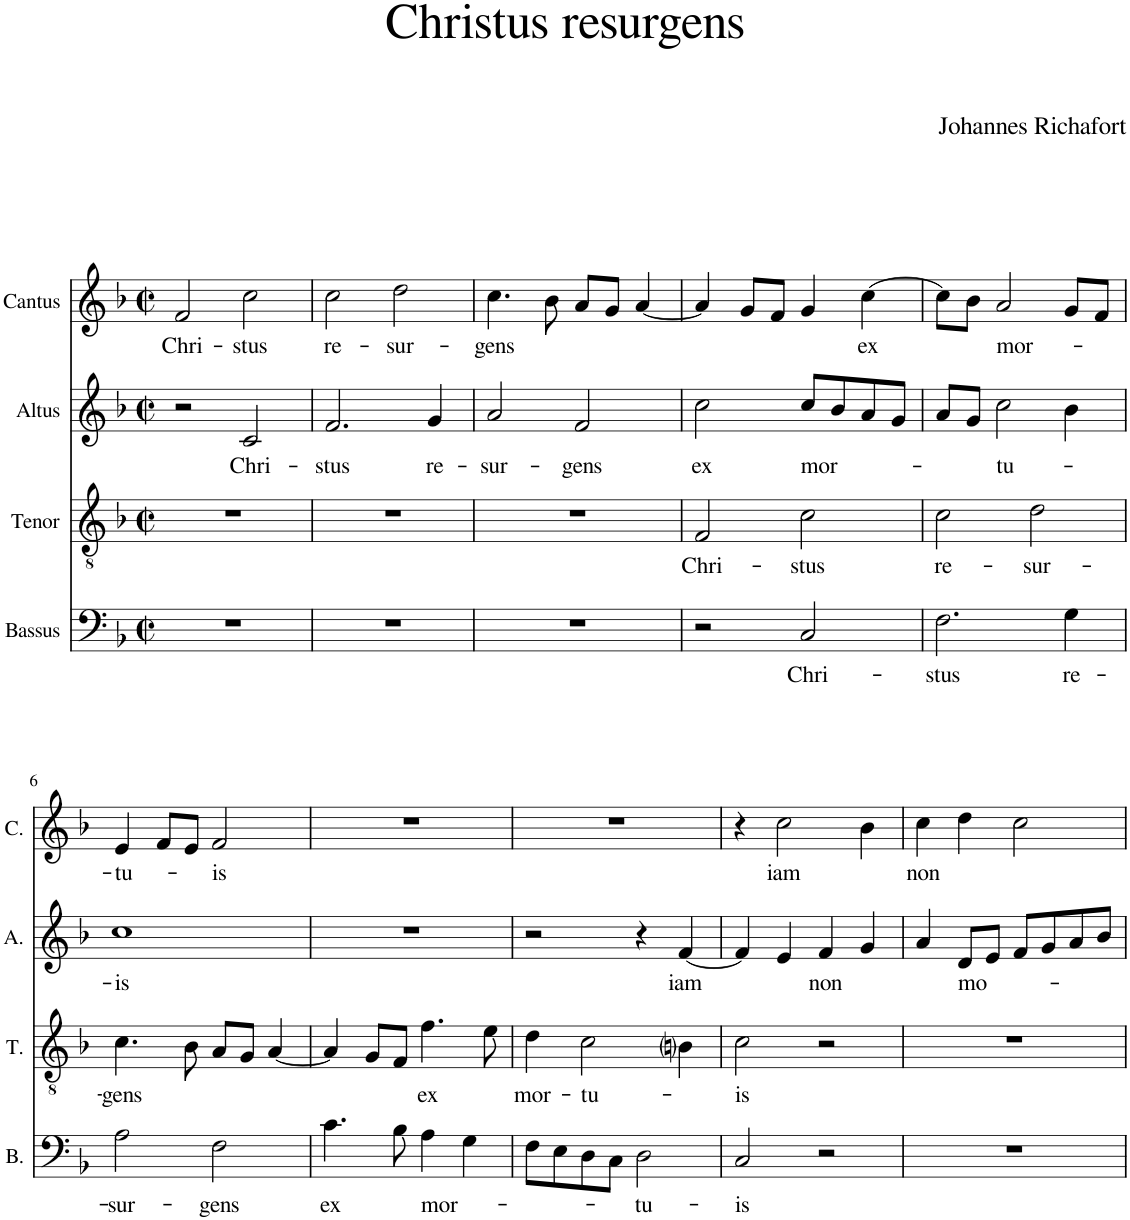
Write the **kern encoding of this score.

**kern	**text	**kern	**text	**kern	**text	**kern	**text
*part4	*part4	*part3	*part3	*part2	*part2	*part1	*part1
*staff4	*staff4	*staff3	*staff3	*staff2	*staff2	*staff1	*staff1
*I"Bassus	*	*I"Tenor	*	*I"Altus	*	*I"Cantus	*
*I'B.	*	*I'T.	*	*I'A.	*	*I'C.	*
*clefF4	*	*clefGv2	*	*clefG2	*	*clefG2	*
*k[b-]	*	*k[b-]	*	*k[b-]	*	*k[b-]	*
*M2/2	*	*M2/2	*	*M2/2	*	*M2/2	*
*met(c|)	*	*met(c|)	*	*met(c|)	*	*met(c|)	*
=1	=1	=1	=1	=1	=1	=1	=1
!	!	!	!	!	!	!	!LO:LY:b
1r	.	1r	.	2r	.	2f/	Chri-
!	!	!	!	!	!LO:LY:b	!	!LO:LY:b
.	.	.	.	2c/	Chri-	2cc\	-stus
=2	=2	=2	=2	=2	=2	=2	=2
!	!	!	!	!	!LO:LY:b	!	!LO:LY:b
1r	.	1r	.	2.f/	-stus	2cc\	re-
!	!	!	!	!	!	!	!LO:LY:b
.	.	.	.	.	.	2dd\	-sur-
!	!	!	!	!	!LO:LY:b	!	!
.	.	.	.	4g/	re-	.	.
=3	=3	=3	=3	=3	=3	=3	=3
!	!	!	!	!	!LO:LY:b	!	!LO:LY:b
1r	.	1r	.	2a/	-sur-	4.cc\	-gens
.	.	.	.	.	.	8b-\	.
!	!	!	!	!	!LO:LY:b	!	!
.	.	.	.	2f/	-gens	8a/L	.
.	.	.	.	.	.	8g/J	.
.	.	.	.	.	.	[4a/	.
=4	=4	=4	=4	=4	=4	=4	=4
!	!	!	!LO:LY:b	!	!LO:LY:b	!	!
2r	.	2F/	Chri-	2cc\	ex	4a/]	.
.	.	.	.	.	.	8g/L	.
.	.	.	.	.	.	8f/J	.
!	!LO:LY:b	!	!LO:LY:b	!	!LO:LY:b	!	!
2C/	Chri-	2c\	-stus	8cc/L	mor-	4g/	.
.	.	.	.	8b-/	.	.	.
!	!	!	!	!	!	!	!LO:LY:b
.	.	.	.	8a/	.	[4cc\	ex
.	.	.	.	8g/J	.	.	.
=5	=5	=5	=5	=5	=5	=5	=5
!	!LO:LY:b	!	!LO:LY:b	!	!	!	!
2.F\	-stus	2c\	re-	8a/L	.	8cc\L]	.
.	.	.	.	8g/J	.	8b-\J	.
!	!	!	!	!	!LO:LY:b	!	!LO:LY:b
.	.	.	.	2cc\	-tu-	2a/	mor-
!	!	!	!LO:LY:b	!	!	!	!
.	.	2d\	-sur-	.	.	.	.
!	!LO:LY:b	!	!	!	!	!	!
4G\	re-	.	.	4b-\	.	8g/L	.
.	.	.	.	.	.	8f/J	.
!!LO:LB:g=z
=6	=6	=6	=6	=6	=6	=6	=6
!	!LO:LY:b	!	!LO:LY:b	!	!LO:LY:b	!	!LO:LY:b
2A\	-sur-	4.c\	-gens	1cc	-is	4e/	-tu-
.	.	.	.	.	.	8f/L	.
.	.	8B-\	.	.	.	8e/J	.
!	!LO:LY:b	!	!	!	!	!	!LO:LY:b
2F\	-gens	8A/L	.	.	.	2f/	-is
.	.	8G/J	.	.	.	.	.
.	.	[4A/	.	.	.	.	.
=7	=7	=7	=7	=7	=7	=7	=7
!	!LO:LY:b	!	!	!	!	!	!
4.c\	ex	4A/]	.	1r	.	1r	.
.	.	8G/L	.	.	.	.	.
8B-\	.	8F/J	.	.	.	.	.
!	!LO:LY:b	!	!LO:LY:b	!	!	!	!
4A\	mor-	4.f\	ex	.	.	.	.
4G\	.	.	.	.	.	.	.
.	.	8e\	.	.	.	.	.
=8	=8	=8	=8	=8	=8	=8	=8
!	!	!	!LO:LY:b	!	!	!	!
8F\L	.	4d\	mor-	2r	.	1r	.
8E\	.	.	.	.	.	.	.
!	!	!	!LO:LY:b	!	!	!	!
8D\	.	2c\	-tu-	.	.	.	.
8C\J	.	.	.	.	.	.	.
!	!LO:LY:b	!	!	!	!	!	!
2D\	tu-	.	.	4r	.	.	.
!	!	!	!	!	!LO:LY:b	!	!
.	.	4Bni\	.	[4f/	iam	.	.
=9	=9	=9	=9	=9	=9	=9	=9
!	!LO:LY:b	!	!LO:LY:b	!	!	!	!
2C/	is	2c\	-is	4f/]	.	4r	.
!	!	!	!	!	!	!	!LO:LY:b
.	.	.	.	4e/	.	2cc\	iam
!	!	!	!	!	!LO:LY:b	!	!
2r	.	2r	.	4f/	non	.	.
.	.	.	.	4g/	.	4b-\	.
=10	=10	=10	=10	=10	=10	=10	=10
!	!	!	!	!	!	!	!LO:LY:b
1r	.	1r	.	4a/	.	4cc\	non
!	!	!	!	!	!LO:LY:b	!	!
.	.	.	.	8d/L	mo-	4dd\	.
.	.	.	.	8e/J	.	.	.
.	.	.	.	8f/L	.	2cc\	.
.	.	.	.	8g/	.	.	.
.	.	.	.	8a/	.	.	.
.	.	.	.	8b-/J	.	.	.
=	=	=	=	=	=	=	=
*-	*-	*-	*-	*-	*-	*-	*-
